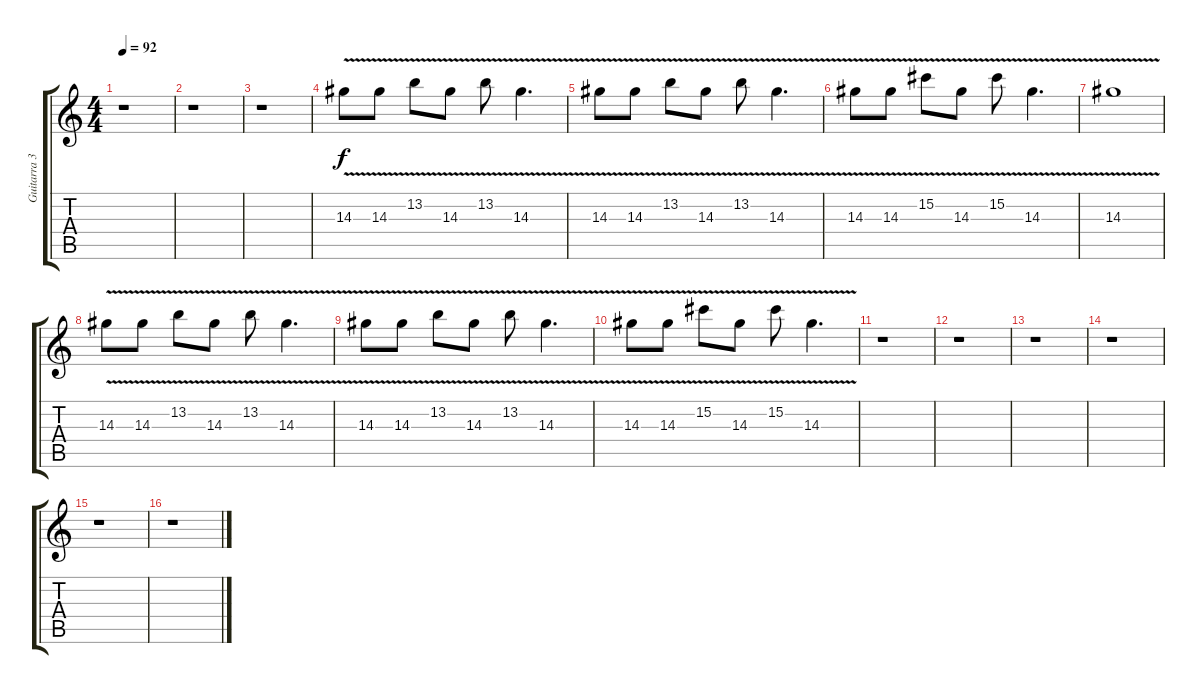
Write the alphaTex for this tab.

\track ("Guitarra 3" "Guitarra 3") {instrument distortionguitar}
\staff {score tabs}
\tuning (Eb4 Bb3 Gb3 Db3 Ab2 Eb2) {hide}
\ts (4 4)
\tempo 92
\clef g2
\ks c
r.1{dy f} |
r.1 |
r.1 |
14.3{v}.8{volume 6 instrument fx4atmosphere} 14.3{v}.8 13.2{v}.8 14.3{v}.8 13.2{v}.8 14.3{v}.4{d} |
14.3{v}.8 14.3{v}.8 13.2{v}.8 14.3{v}.8 13.2{v}.8 14.3{v}.4{d} |
14.3{v}.8 14.3{v}.8 15.2{v}.8 14.3{v}.8 15.2{v}.8 14.3{v}.4{d} |
14.3{v}.1 |
14.3{v}.8 14.3{v}.8 13.2{v}.8 14.3{v}.8 13.2{v}.8 14.3{v}.4{d} |
14.3{v}.8 14.3{v}.8 13.2{v}.8 14.3{v}.8 13.2{v}.8 14.3{v}.4{d} |
14.3{v}.8 14.3{v}.8 15.2{v}.8 14.3{v}.8 15.2{v}.8 14.3{v}.4{d} |
r.1 |
r.1 |
r.1 |
r.1 |
r.1 |
r.1
